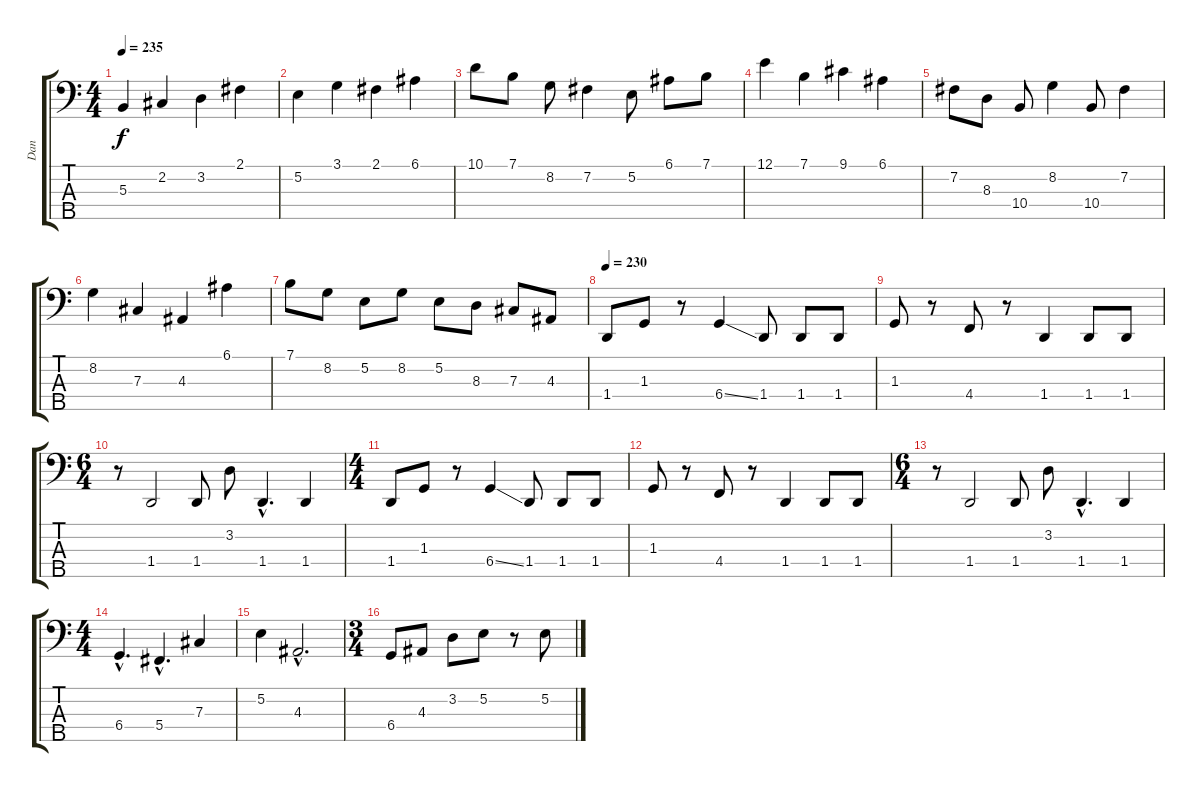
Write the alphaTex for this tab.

\track ("Dan" "Dan") {instrument electricbasspick}
\staff {score tabs}
\tuning (E2 B1 Gb1 Db1 Ab0) {hide}
\ts (4 4)
\tempo 235
\clef f4
\ks c
5.3.4{dy f} 2.2.4 3.2.4 2.1.4 |
5.2.4 3.1.4 2.1.4 6.1.4 |
10.1.8 7.1.8 8.2.8 7.2.4 5.2.8 6.1.8 7.1.8 |
12.1.4 7.1.4 9.1.4 6.1.4 |
7.2.8 8.3.8 10.4.8 8.2.4 10.4.8 7.2.4 |
8.2.4 7.3.4 4.3.4 6.1.4 |
7.1.8 8.2.8 5.2.8 8.2.8 5.2.8 8.3.8 7.3.8 4.3.8 |
\section ("" "")
\tempo 230
1.4.8 1.3.8 r.8 6.4{ss}.4 1.4.8 1.4.8 1.4.8 |
1.3.8 r.8 4.4.8 r.8 1.4.4 1.4.8 1.4.8 |
\ts (6 4)
r.8 1.4.2 1.4.8 3.2.8 1.4{hac}.4{d} 1.4.4 |
\ts (4 4)
1.4.8 1.3.8 r.8 6.4{ss}.4 1.4.8 1.4.8 1.4.8 |
1.3.8 r.8 4.4.8 r.8 1.4.4 1.4.8 1.4.8 |
\ts (6 4)
r.8 1.4.2 1.4.8 3.2.8 1.4{hac}.4{d} 1.4.4 |
\ts (4 4)
6.4{hac}.4{d} 5.4{hac}.4{d} 7.3.4 |
5.2.4 4.3{hac}.2{d} |
\ts (3 4)
6.4.8 4.3.8 3.2.8 5.2.8 r.8 5.2.8
